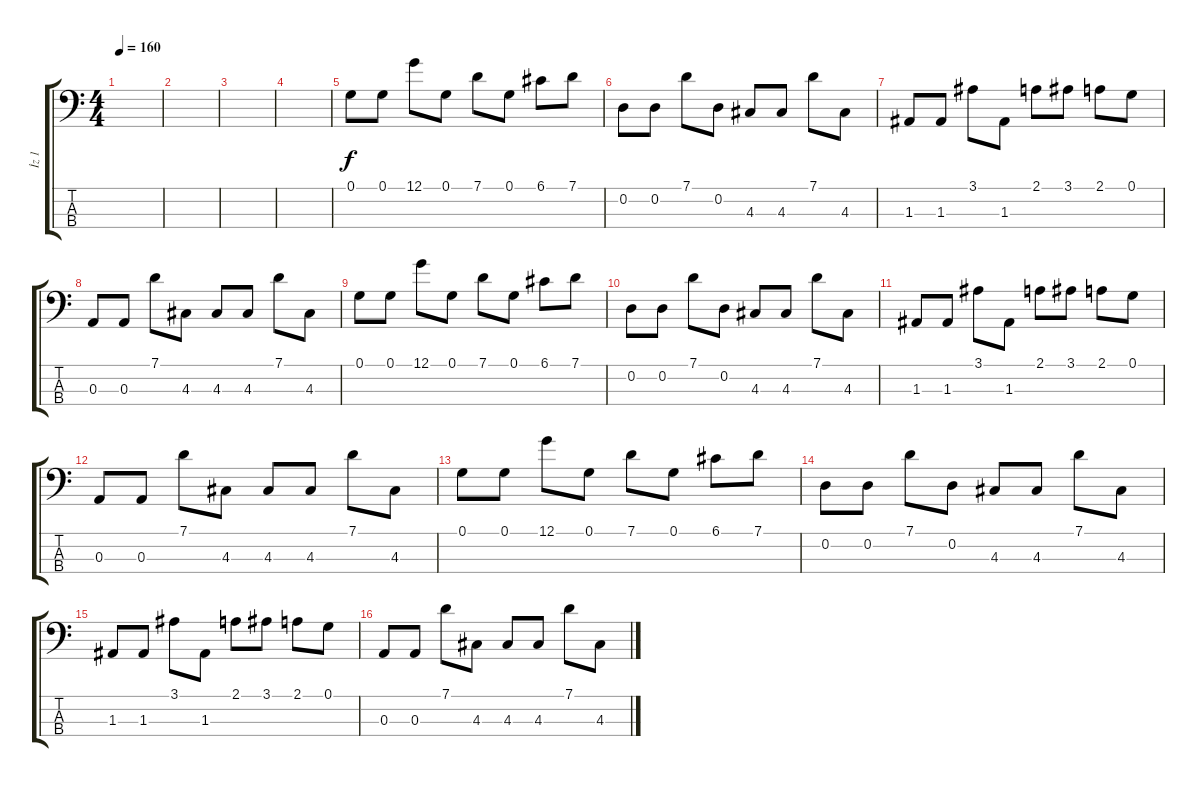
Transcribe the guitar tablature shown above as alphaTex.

\track ("İz 1" "İz 1") {instrument distortionguitar}
\staff {score tabs}
\tuning (G2 D2 A1 E1) {hide}
\ts (4 4)
\tempo 160
\clef f4
\ks c
|
|
|
|
0.1.8 0.1.8 12.1.8 0.1.8 7.1.8 0.1.8 6.1.8 7.1.8 |
0.2.8 0.2.8 7.1.8 0.2.8 4.3.8 4.3.8 7.1.8 4.3.8 |
1.3.8 1.3.8 3.1.8 1.3.8 2.1.8 3.1.8 2.1.8 0.1.8 |
0.3.8 0.3.8 7.1.8 4.3.8 4.3.8 4.3.8 7.1.8 4.3.8 |
0.1.8 0.1.8 12.1.8 0.1.8 7.1.8 0.1.8 6.1.8 7.1.8 |
0.2.8 0.2.8 7.1.8 0.2.8 4.3.8 4.3.8 7.1.8 4.3.8 |
1.3.8 1.3.8 3.1.8 1.3.8 2.1.8 3.1.8 2.1.8 0.1.8 |
0.3.8 0.3.8 7.1.8 4.3.8 4.3.8 4.3.8 7.1.8 4.3.8 |
0.1.8 0.1.8 12.1.8 0.1.8 7.1.8 0.1.8 6.1.8 7.1.8 |
0.2.8 0.2.8 7.1.8 0.2.8 4.3.8 4.3.8 7.1.8 4.3.8 |
1.3.8 1.3.8 3.1.8 1.3.8 2.1.8 3.1.8 2.1.8 0.1.8 |
0.3.8 0.3.8 7.1.8 4.3.8 4.3.8 4.3.8 7.1.8 4.3.8
